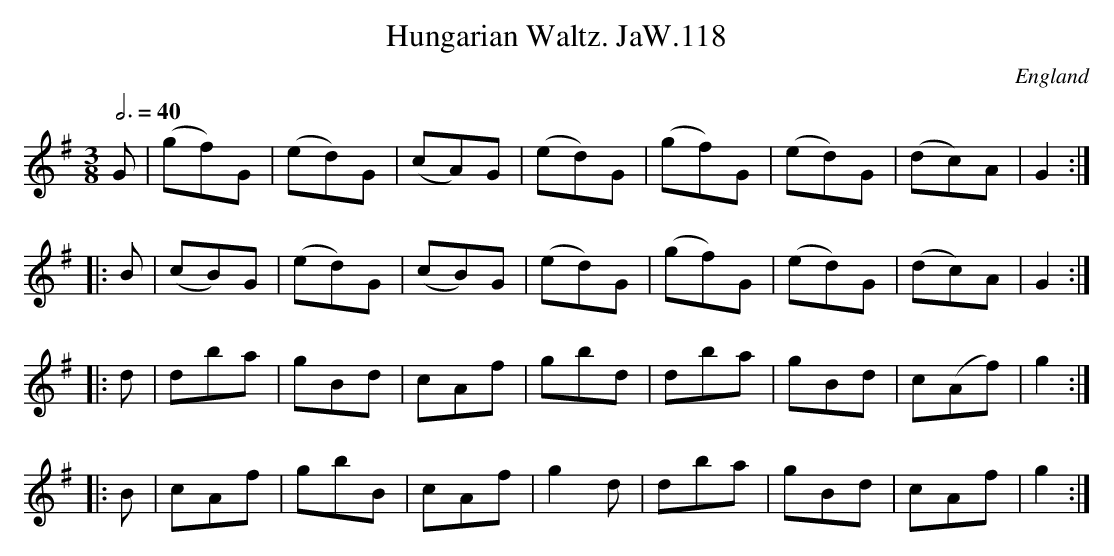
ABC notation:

X:1
T:Hungarian Waltz. JaW.118
L:1/8
M:3/8
O:England
Q:3/4=40
K:G
G|(gf)G|(ed)G|(cA)G|(ed)G|\
(gf)G|(ed)G|(dc)A|G2:|!
|:B|(cB)G|(ed)G|(cB)G|(ed)G|\
(gf)G|(ed)G|(dc)A|G2:|!
|:d|dba|gBd|cAf|gbd|\
dba|gBd|c(Af)|g2:|!
|:B|cAf|gbB|cAf|g2d|\
dba|gBd|cAf|g2:|
